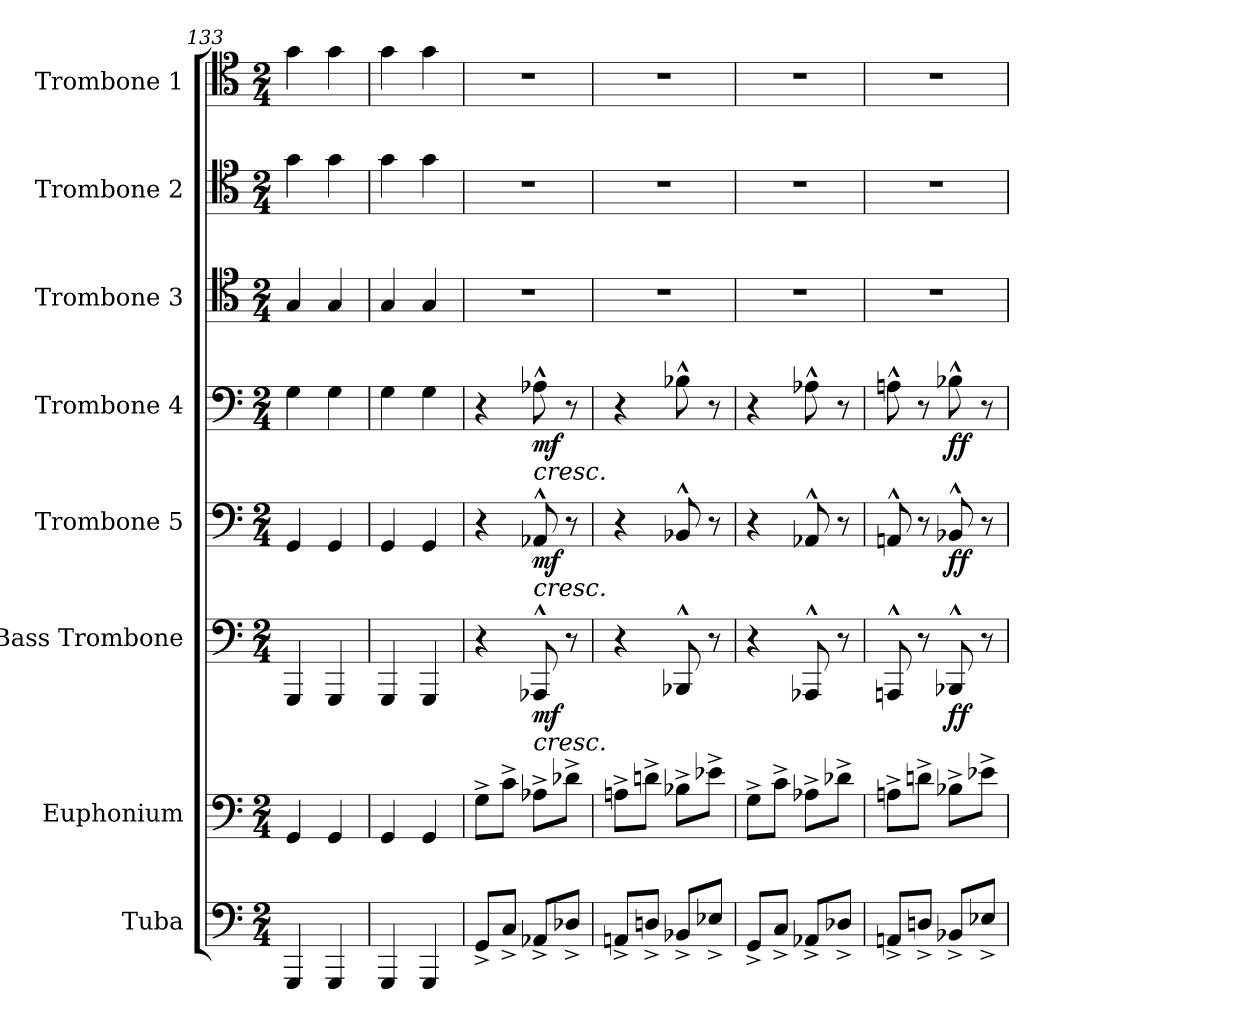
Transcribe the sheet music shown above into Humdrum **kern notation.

**kern	**kern	**kern	**dynam	**kern	**dynam	**kern	**dynam	**kern	**kern	**kern
*part8	*part7	*part6	*part6	*part5	*part5	*part4	*part4	*part3	*part2	*part1
*staff8	*staff7	*staff6	*staff6	*staff5	*staff5	*staff4	*staff4	*staff3	*staff2	*staff1
*I"Tuba	*I"Euphonium	*I"Bass Trombone	*	*I"Trombone 5	*	*I"Trombone 4	*	*I"Trombone 3	*I"Trombone 2	*I"Trombone 1
*I'Tba.	*I'Euph.	*I'B. Tbn.	*	*I'Tbn. 5	*	*I'Tbn. 4	*	*I'Tbn. 3	*I'Tbn. 2	*I'Tbn. 1
*clefF4	*clefF4	*clefF4	*	*clefF4	*	*clefF4	*	*clefC4	*clefC4	*clefC4
*k[]	*k[]	*k[]	*	*k[]	*	*k[]	*	*k[]	*k[]	*k[]
*M2/4	*M2/4	*M2/4	*	*M2/4	*	*M2/4	*	*M2/4	*M2/4	*M2/4
=133	=133	=133	=133	=133	=133	=133	=133	=133	=133	=133
4GGG/	4GG/	4GGG/	.	4GG/	.	4G\	.	4G/	4g\	4g\
4GGG/	4GG/	4GGG/	.	4GG/	.	4G\	.	4G/	4g\	4g\
=134	=134	=134	=134	=134	=134	=134	=134	=134	=134	=134
4GGG/	4GG/	4GGG/	.	4GG/	.	4G\	.	4G/	4g\	4g\
4GGG/	4GG/	4GGG/	.	4GG/	.	4G\	.	4G/	4g\	4g\
=135	=135	=135	=135	=135	=135	=135	=135	=135	=135	=135
8GG^/L	8G^\L	4r	.	4r	.	4r	.	2r	2r	2r
8C^/J	8c^\J	.	.	.	.	.	.	.	.	.
!	!	!	!LO:HP:b	!	!LO:HP:b	!	!LO:HP:b	!	!	!
!	!	!	!LO:DY:n=1:b	!	!LO:DY:n=1:b	!	!LO:DY:n=1:b	!	!	!
8AA-X^/L	8A-X^\L	8AAA-X^^/	< mf	8AA-X^^/	< mf	8A-X^^\	< mf	.	.	.
8D-X^/J	8d-X^\J	8r	.	8r	.	8r	.	.	.	.
=136	=136	=136	=136	=136	=136	=136	=136	=136	=136	=136
8AAn^/L	8An^\L	4r	.	4r	.	4r	.	2r	2r	2r
8Dn^/J	8dn^\J	.	.	.	.	.	.	.	.	.
8BB-X^/L	8B-X^\L	8BBB-X^^/	.	8BB-X^^/	.	8B-X^^\	.	.	.	.
8E-X^/J	8e-X^\J	8r	.	8r	.	8r	.	.	.	.
!!LO:PB:g=z
=137	=137	=137	=137	=137	=137	=137	=137	=137	=137	=137
8GG^/L	8G^\L	4r	.	4r	.	4r	.	2r	2r	2r
8C^/J	8c^\J	.	.	.	.	.	.	.	.	.
8AA-X^/L	8A-X^\L	8AAA-X^^/	.	8AA-X^^/	.	8A-X^^\	.	.	.	.
8D-X^/J	8d-X^\J	8r	.	8r	.	8r	.	.	.	.
=138	=138	=138	=138	=138	=138	=138	=138	=138	=138	=138
8AAn^/L	8An^\L	8AAAn^^/	.	8AAn^^/	.	8An^^\	.	2r	2r	2r
8Dn^/J	8dn^\J	8r	.	8r	.	8r	.	.	.	.
!	!	!	!LO:DY:b	!	!LO:DY:b	!	!LO:DY:b	!	!	!
8BB-X^/L	8B-X^\L	8BBB-X^^/	ff	8BB-X^^/	ff	8B-X^^\	ff	.	.	.
8E-X^/J	8e-X^\J	8r	[	8r	[	8r	[	.	.	.
=	=	=	=	=	=	=	=	=	=	=
*-	*-	*-	*-	*-	*-	*-	*-	*-	*-	*-
